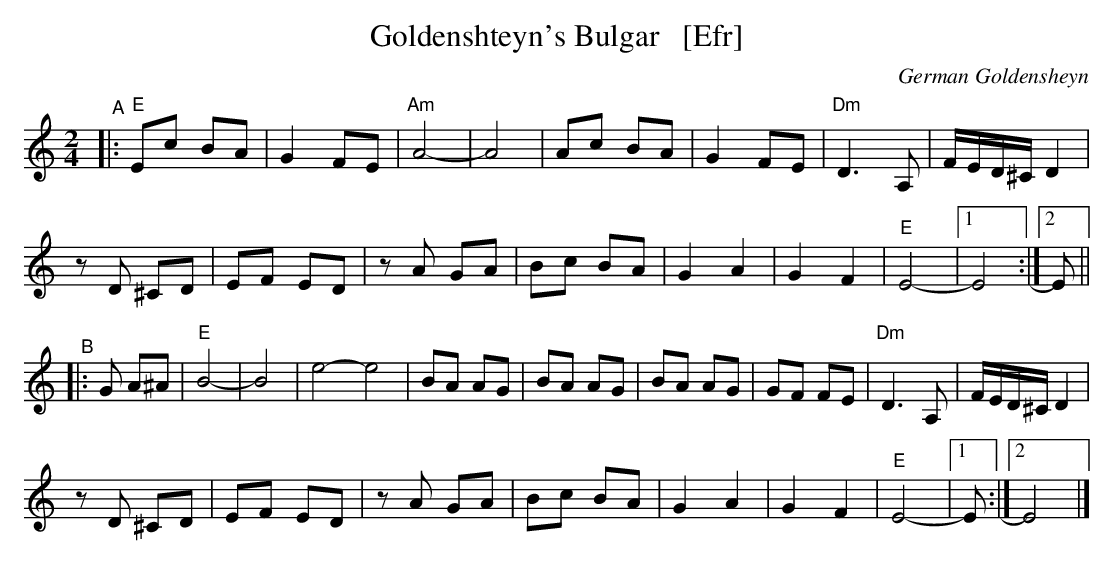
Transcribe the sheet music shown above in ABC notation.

X:1
T: Goldenshteyn's Bulgar   [Efr]
C: German Goldensheyn
L: 1/8
M: 2/4
K: ^G
"^A"|:\
"E"Ec BA | G2 FE | "Am"A4- | A4 | Ac BA | G2 FE | "Dm"D3 A, | F/E/D/^C/ D2 |
zD ^CD | EF ED | zA GA | Bc BA | G2 A2 | G2 F2 | "E"E4- |[1 E4 :|[2 E ||
"^B"|: G A^A |\
"E"B4- | B4 | e4- e4 | BA AG | BA AG | BA AG | GF FE | "Dm"D3 A, |F/E/D/^C/ D2 |
zD ^CD | EF ED | zA GA | Bc BA | G2 A2 | G2 F2 | "E"E4- |[1 E :|[2 E4 |]
